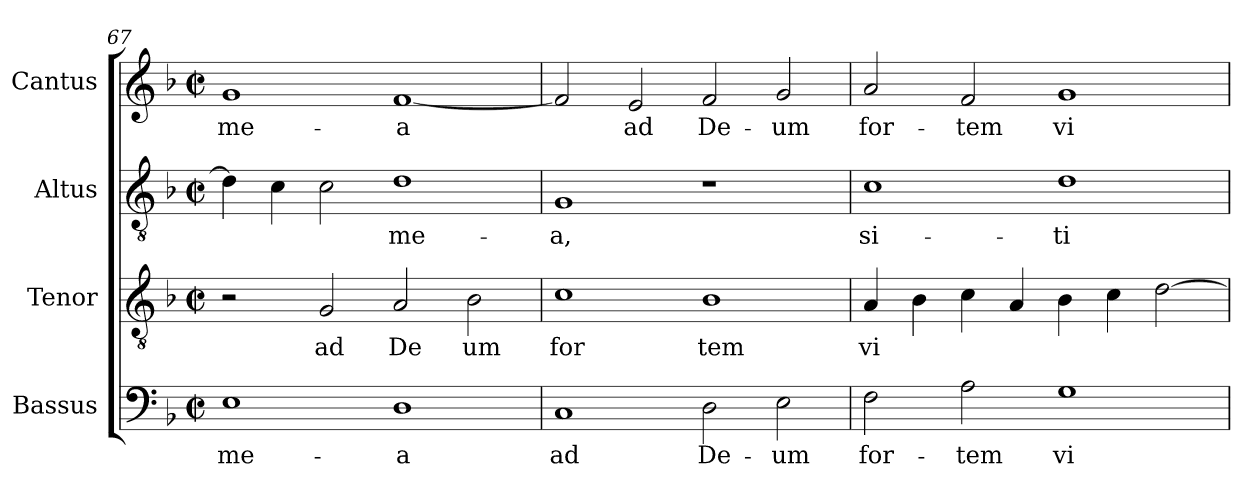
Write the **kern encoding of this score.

**kern	**text	**kern	**text	**kern	**text	**kern	**text
*part4	*part4	*part3	*part3	*part2	*part2	*part1	*part1
*staff4	*staff4	*staff3	*staff3	*staff2	*staff2	*staff1	*staff1
*I"Bassus	*	*I"Tenor	*	*I"Altus	*	*I"Cantus	*
*clefF4	*	*clefGv2	*	*clefGv2	*	*clefG2	*
*k[b-]	*	*k[b-]	*	*k[b-]	*	*k[b-]	*
*F:	*	*F:	*	*F:	*	*F:	*
*M2/2	*	*M2/2	*	*M2/2	*	*M2/2	*
*met(c|)	*	*met(c|)	*	*met(c|)	*	*met(c|)	*
=67	=67	=67	=67	=67	=67	=67	=67
!	!LO:LY:b:cj	!	!	!	!	!	!LO:LY:b:cj
1E	me-	2r	.	4d\]	.	1g	me-
.	.	.	.	4c\	.	.	.
!	!	!	!LO:LY:b:cj	!	!	!	!
.	.	2G/	ad	2c\	.	.	.
!	!LO:LY:b:cj	!	!LO:LY:b:cj	!	!LO:LY:b:cj	!	!LO:LY:b:rj
1D	-a	2A/	De	1d	me-	[<1f	-a
!	!	!	!LO:LY:b:cj	!	!	!	!
.	.	2B-\	um	.	.	.	.
=68	=68	=68	=68	=68	=68	=68	=68
!	!LO:LY:b:cj	!	!LO:LY:b:cj	!	!LO:LY:b:cj	!	!
1C	ad	1c	for	1G	-a,	2f/]	.
!	!	!	!	!	!	!	!LO:LY:b:cj
.	.	.	.	.	.	2e/	ad
!	!LO:LY:b:cj	!	!LO:LY:b:cj	!	!	!	!LO:LY:b:cj
2D\	De-	1B-	tem	1r	.	2f/	De-
!	!LO:LY:b:cj	!	!	!	!	!	!LO:LY:b:cj
2E\	-um	.	.	.	.	2g/	-um
=69	=69	=69	=69	=69	=69	=69	=69
!	!LO:LY:b:cj	!	!LO:LY:b:cj	!	!LO:LY:b:cj	!	!LO:LY:b:cj
2F\	for-	4A/	vi	1c	si-	2a/	for-
.	.	4B-\	.	.	.	.	.
!	!LO:LY:b:cj	!	!	!	!	!	!LO:LY:b:cj
2A\	-tem	4c\	.	.	.	2f/	-tem
.	.	4A/	.	.	.	.	.
!	!LO:LY:b:cj	!	!	!	!LO:LY:b:cj	!	!LO:LY:b:cj
1G	vi-	4B-\	.	1d	-ti-	1g	vi-
.	.	4c\	.	.	.	.	.
.	.	[>2d\	.	.	.	.	.
=	=	=	=	=	=	=	=
*-	*-	*-	*-	*-	*-	*-	*-
